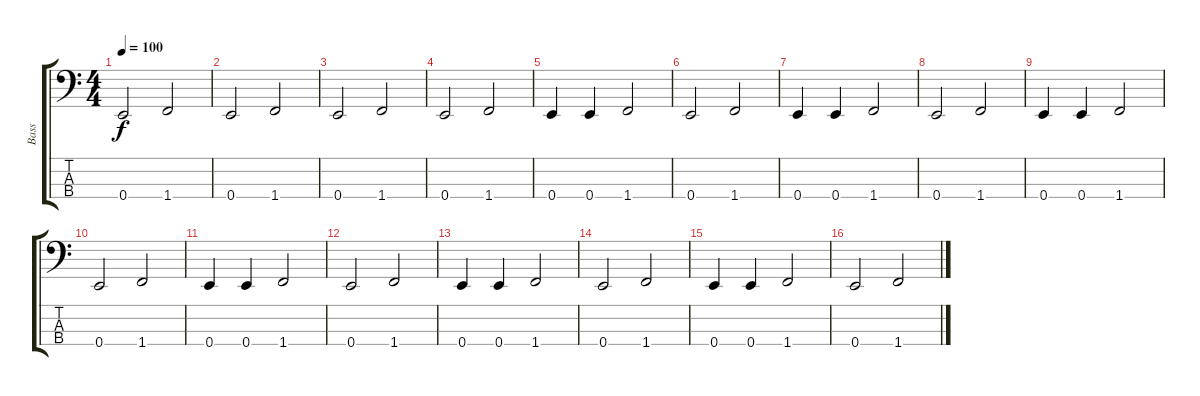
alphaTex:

\track ("Bass" "Bass") {instrument electricbasspick}
\staff {score tabs}
\tuning (G2 D2 A1 E1) {hide}
\ts (4 4)
\tempo 100
\clef f4
\ks c
0.4.2{dy f} 1.4.2 |
0.4.2 1.4.2 |
0.4.2 1.4.2 |
0.4.2 1.4.2 |
0.4.4 0.4.4 1.4.2 |
0.4.2 1.4.2 |
0.4.4 0.4.4 1.4.2 |
0.4.2 1.4.2 |
0.4.4 0.4.4 1.4.2 |
0.4.2 1.4.2 |
0.4.4 0.4.4 1.4.2 |
0.4.2 1.4.2 |
0.4.4 0.4.4 1.4.2 |
0.4.2 1.4.2 |
0.4.4 0.4.4 1.4.2 |
0.4.2 1.4.2
